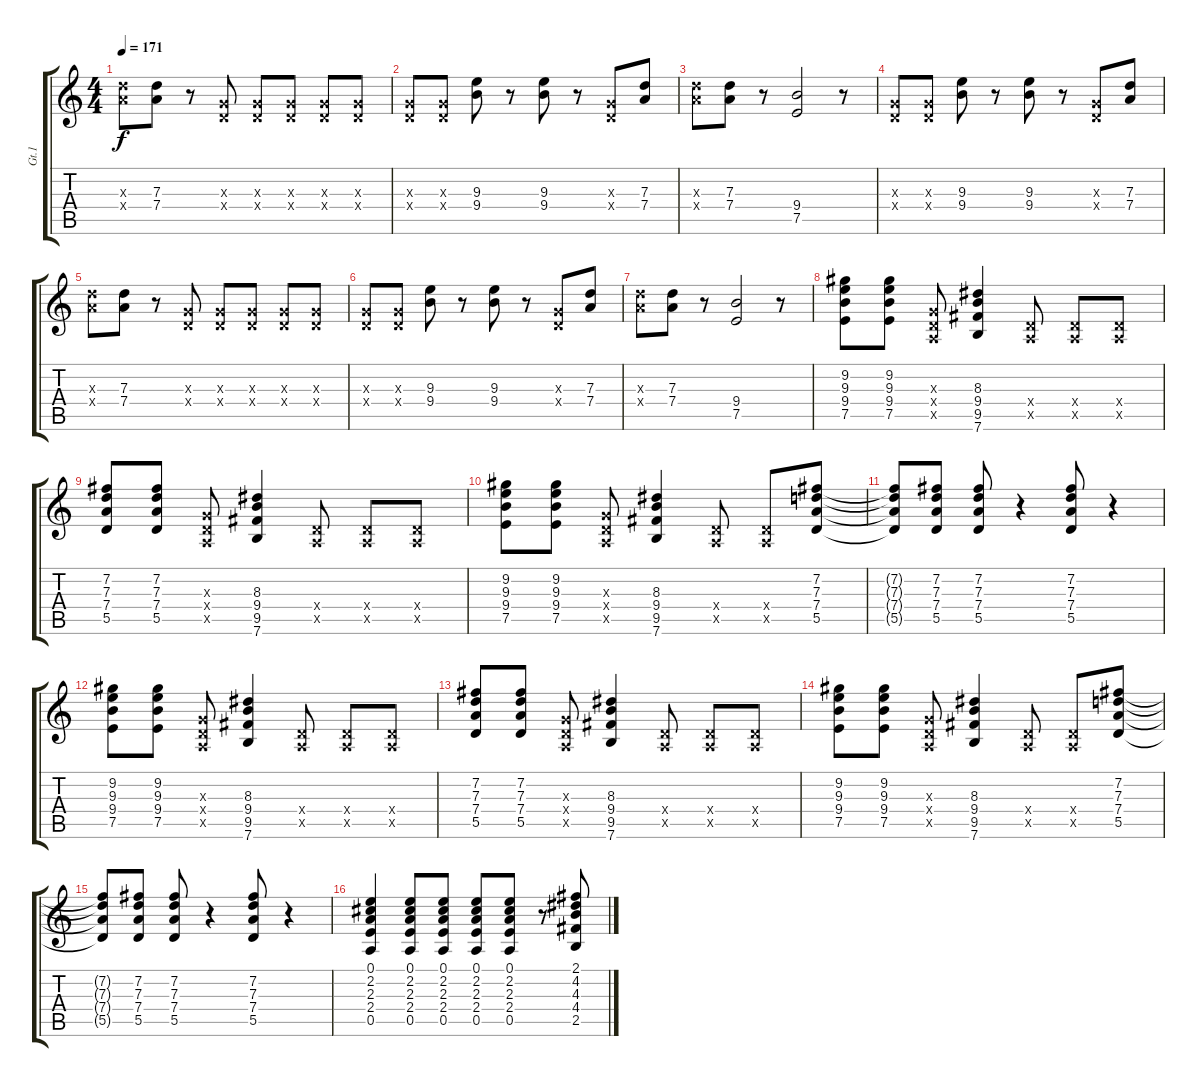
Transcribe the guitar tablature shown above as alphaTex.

\track ("Gt.1" "Gt.1") {instrument overdrivenguitar}
\staff {score tabs}
\tuning (E4 B3 G3 D3 A2 E2) {hide}
\ts (4 4)
\tempo 171
\clef g2
\ks c
(7.3{x} 7.4{x}).8{dy f} (7.3 7.4).8 r.8 (0.3{x} 0.4{x}).8 (0.3{x} 0.4{x}).8 (0.3{x} 0.4{x}).8 (0.3{x} 0.4{x}).8 (0.3{x} 0.4{x}).8 |
(0.3{x} 0.4{x}).8 (0.3{x} 0.4{x}).8 (9.3 9.4).8 r.8 (9.3 9.4).8 r.8 (0.3{x} 0.4{x}).8 (7.3 7.4).8 |
(7.3{x} 7.4{x}).8 (7.3 7.4).8 r.8 (9.4 7.5).2 r.8 |
(0.3{x} 0.4{x}).8 (0.3{x} 0.4{x}).8 (9.3 9.4).8 r.8 (9.3 9.4).8 r.8 (0.3{x} 0.4{x}).8 (7.3 7.4).8 |
(7.3{x} 7.4{x}).8 (7.3 7.4).8 r.8 (0.3{x} 0.4{x}).8 (0.3{x} 0.4{x}).8 (0.3{x} 0.4{x}).8 (0.3{x} 0.4{x}).8 (0.3{x} 0.4{x}).8 |
(0.3{x} 0.4{x}).8 (0.3{x} 0.4{x}).8 (9.3 9.4).8 r.8 (9.3 9.4).8 r.8 (0.3{x} 0.4{x}).8 (7.3 7.4).8 |
(7.3{x} 7.4{x}).8 (7.3 7.4).8 r.8 (9.4 7.5).2 r.8 |
(9.2 9.3 9.4 7.5).8 (9.2 9.3 9.4 7.5).8 (0.3{x} 0.4{x} 0.5{x}).8 (8.3 9.4 9.5 7.6).4 (0.4{x} 0.5{x}).8 (0.4{x} 0.5{x}).8 (0.4{x} 0.5{x}).8 |
(7.2 7.3 7.4 5.5).8 (7.2 7.3 7.4 5.5).8 (0.3{x} 0.4{x} 0.5{x}).8 (8.3 9.4 9.5 7.6).4 (0.4{x} 0.5{x}).8 (0.4{x} 0.5{x}).8 (0.4{x} 0.5{x}).8 |
(9.2 9.3 9.4 7.5).8 (9.2 9.3 9.4 7.5).8 (0.3{x} 0.4{x} 0.5{x}).8 (8.3 9.4 9.5 7.6).4 (0.4{x} 0.5{x}).8 (0.4{x} 0.5{x}).8 (7.2 7.3 7.4 5.5).8 |
(7.2{t} 7.3{t} 7.4{t} 5.5{t}).8 (7.2 7.3 7.4 5.5).8 (7.2 7.3 7.4 5.5).8 r.4 (7.2 7.3 7.4 5.5).8 r.4 |
(9.2 9.3 9.4 7.5).8 (9.2 9.3 9.4 7.5).8 (0.3{x} 0.4{x} 0.5{x}).8 (8.3 9.4 9.5 7.6).4 (0.4{x} 0.5{x}).8 (0.4{x} 0.5{x}).8 (0.4{x} 0.5{x}).8 |
(7.2 7.3 7.4 5.5).8 (7.2 7.3 7.4 5.5).8 (0.3{x} 0.4{x} 0.5{x}).8 (8.3 9.4 9.5 7.6).4 (0.4{x} 0.5{x}).8 (0.4{x} 0.5{x}).8 (0.4{x} 0.5{x}).8 |
(9.2 9.3 9.4 7.5).8 (9.2 9.3 9.4 7.5).8 (0.3{x} 0.4{x} 0.5{x}).8 (8.3 9.4 9.5 7.6).4 (0.4{x} 0.5{x}).8 (0.4{x} 0.5{x}).8 (7.2 7.3 7.4 5.5).8 |
(7.2{t} 7.3{t} 7.4{t} 5.5{t}).8 (7.2 7.3 7.4 5.5).8 (7.2 7.3 7.4 5.5).8 r.4 (7.2 7.3 7.4 5.5).8 r.4 |
(0.1 2.2 2.3 2.4 0.5).4 (0.1 2.2 2.3 2.4 0.5).8 (0.1 2.2 2.3 2.4 0.5).8 (0.1 2.2 2.3 2.4 0.5).8 (0.1 2.2 2.3 2.4 0.5).8 r.8 (2.1 4.2 4.3 4.4 2.5).8
